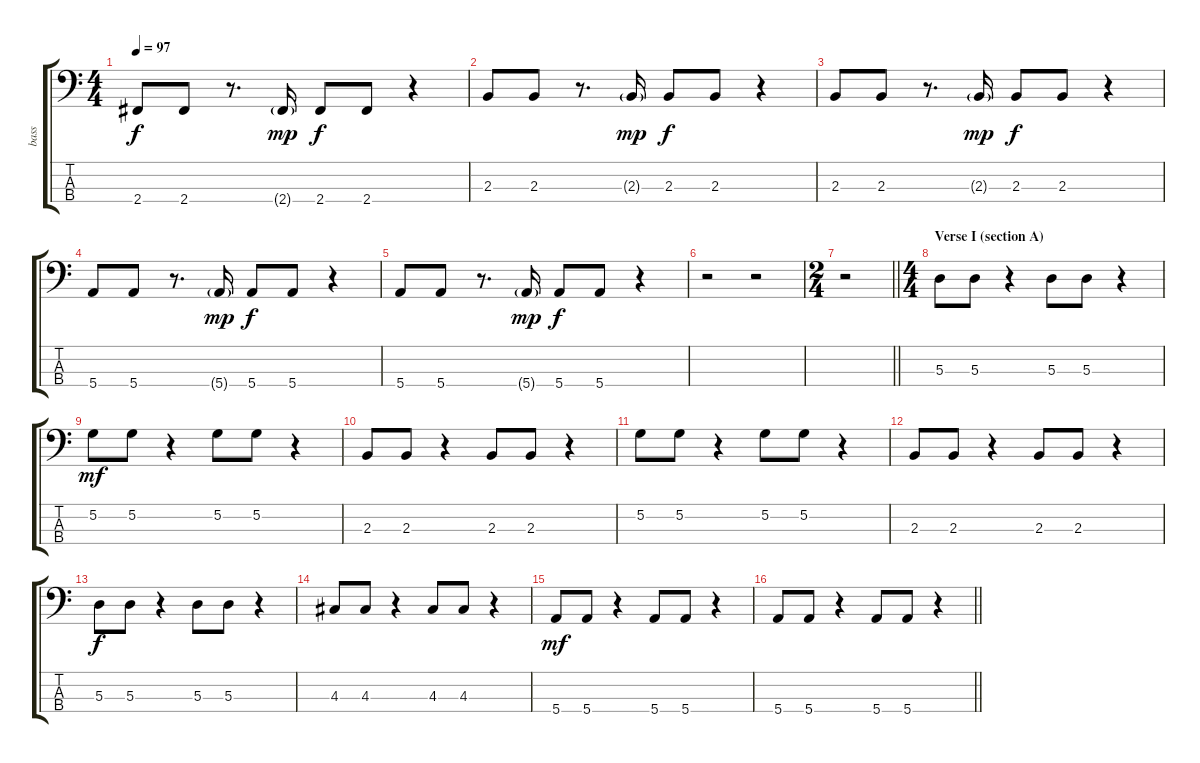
\track ("bass" "bass") {instrument synthbass2}
\staff {score tabs}
\tuning (G2 D2 A1 E1) {hide}
\ts (4 4)
\tempo 97
\clef f4
\ks c
2.4.8{dy f} 2.4.8 r.8{d} 2.4{g}.16{dy mp} 2.4.8{dy f} 2.4.8 r.4 |
2.3.8 2.3.8 r.8{d} 2.3{g}.16{dy mp} 2.3.8{dy f} 2.3.8 r.4 |
2.3.8 2.3.8 r.8{d} 2.3{g}.16{dy mp} 2.3.8{dy f} 2.3.8 r.4 |
5.4.8 5.4.8 r.8{d} 5.4{g}.16{dy mp} 5.4.8{dy f} 5.4.8 r.4 |
5.4.8 5.4.8 r.8{d} 5.4{g}.16{dy mp} 5.4.8{dy f} 5.4.8 r.4 |
r.2 r.2 |
\ts (2 4)
\barLineRight lightlight
r.2 |
\ts (4 4)
\section ("" "Verse I (section A)")
5.3.8 5.3.8 r.4 5.3.8 5.3.8 r.4 |
5.2.8{dy mf} 5.2.8 r.4 5.2.8 5.2.8 r.4 |
2.3.8 2.3.8 r.4 2.3.8 2.3.8 r.4 |
5.2.8 5.2.8 r.4 5.2.8 5.2.8 r.4 |
2.3.8 2.3.8 r.4 2.3.8 2.3.8 r.4 |
5.3.8{dy f} 5.3.8 r.4 5.3.8 5.3.8 r.4 |
4.3.8 4.3.8 r.4 4.3.8 4.3.8 r.4 |
5.4.8{dy mf} 5.4.8 r.4 5.4.8 5.4.8 r.4 |
\barLineRight lightlight
5.4.8 5.4.8 r.4 5.4.8 5.4.8 r.4
